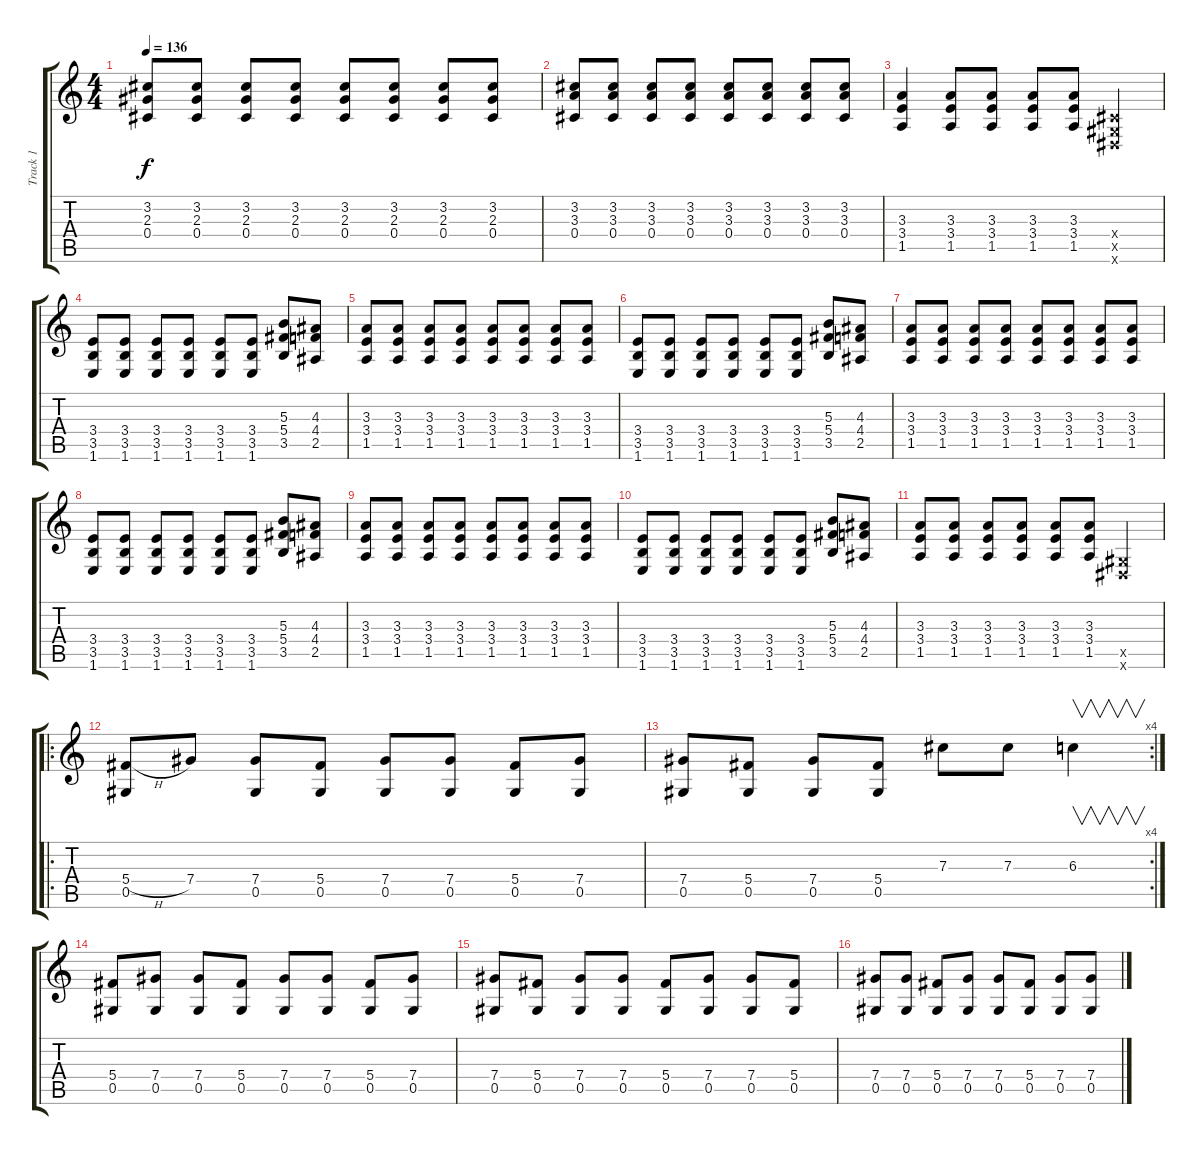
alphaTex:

\track ("Track 1" "Track 1") {instrument distortionguitar}
\staff {score tabs}
\tuning (Eb4 Bb3 Gb3 Db3 Ab2 Eb2) {hide}
\ts (4 4)
\tempo 136
\clef g2
\ks c
(3.2 2.3 0.4).8{dy f} (3.2 2.3 0.4).8 (3.2 2.3 0.4).8 (3.2 2.3 0.4).8 (3.2 2.3 0.4).8 (3.2 2.3 0.4).8 (3.2 2.3 0.4).8 (3.2 2.3 0.4).8 |
(3.2 3.3 0.4).8 (3.2 3.3 0.4).8 (3.2 3.3 0.4).8 (3.2 3.3 0.4).8 (3.2 3.3 0.4).8 (3.2 3.3 0.4).8 (3.2 3.3 0.4).8 (3.2 3.3 0.4).8 |
(3.3 3.4 1.5).4{volume 13 instrument distortionguitar} (3.3 3.4 1.5).8 (3.3 3.4 1.5).8 (3.3 3.4 1.5).8 (3.3 3.4 1.5).8 (0.4{x} 0.5{x} 0.6{x}).4 |
(3.4 3.5 1.6).8 (3.4 3.5 1.6).8 (3.4 3.5 1.6).8 (3.4 3.5 1.6).8 (3.4 3.5 1.6).8 (3.4 3.5 1.6).8 (5.3 5.4 3.5).8 (4.3 4.4 2.5).8 |
(3.3 3.4 1.5).8 (3.3 3.4 1.5).8 (3.3 3.4 1.5).8 (3.3 3.4 1.5).8 (3.3 3.4 1.5).8 (3.3 3.4 1.5).8 (3.3 3.4 1.5).8 (3.3 3.4 1.5).8 |
(3.4 3.5 1.6).8 (3.4 3.5 1.6).8 (3.4 3.5 1.6).8 (3.4 3.5 1.6).8 (3.4 3.5 1.6).8 (3.4 3.5 1.6).8 (5.3 5.4 3.5).8 (4.3 4.4 2.5).8 |
(3.3 3.4 1.5).8 (3.3 3.4 1.5).8 (3.3 3.4 1.5).8 (3.3 3.4 1.5).8 (3.3 3.4 1.5).8 (3.3 3.4 1.5).8 (3.3 3.4 1.5).8 (3.3 3.4 1.5).8 |
(3.4 3.5 1.6).8 (3.4 3.5 1.6).8 (3.4 3.5 1.6).8 (3.4 3.5 1.6).8 (3.4 3.5 1.6).8 (3.4 3.5 1.6).8 (5.3 5.4 3.5).8 (4.3 4.4 2.5).8 |
(3.3 3.4 1.5).8 (3.3 3.4 1.5).8 (3.3 3.4 1.5).8 (3.3 3.4 1.5).8 (3.3 3.4 1.5).8 (3.3 3.4 1.5).8 (3.3 3.4 1.5).8 (3.3 3.4 1.5).8 |
(3.4 3.5 1.6).8 (3.4 3.5 1.6).8 (3.4 3.5 1.6).8 (3.4 3.5 1.6).8 (3.4 3.5 1.6).8 (3.4 3.5 1.6).8 (5.3 5.4 3.5).8 (4.3 4.4 2.5).8 |
(3.3 3.4 1.5).8 (3.3 3.4 1.5).8 (3.3 3.4 1.5).8 (3.3 3.4 1.5).8 (3.3 3.4 1.5).8 (3.3 3.4 1.5).8 (0.5{x} 0.6{x}).4 |
\ro
(5.4{h} 0.5).8 7.4.8 (7.4 0.5).8 (5.4 0.5).8 (7.4 0.5).8 (7.4 0.5).8 (5.4 0.5).8 (7.4 0.5).8 |
\rc 4
(7.4 0.5).8 (5.4 0.5).8 (7.4 0.5).8 (5.4 0.5).8 7.3.8 7.3.8 6.3.4{v} |
(5.4 0.5).8 (7.4 0.5).8 (7.4 0.5).8 (5.4 0.5).8 (7.4 0.5).8 (7.4 0.5).8 (5.4 0.5).8 (7.4 0.5).8 |
(7.4 0.5).8 (5.4 0.5).8 (7.4 0.5).8 (7.4 0.5).8 (5.4 0.5).8 (7.4 0.5).8 (7.4 0.5).8 (5.4 0.5).8 |
(7.4 0.5).8 (7.4 0.5).8 (5.4 0.5).8 (7.4 0.5).8 (7.4 0.5).8 (5.4 0.5).8 (7.4 0.5).8 (7.4 0.5).8
